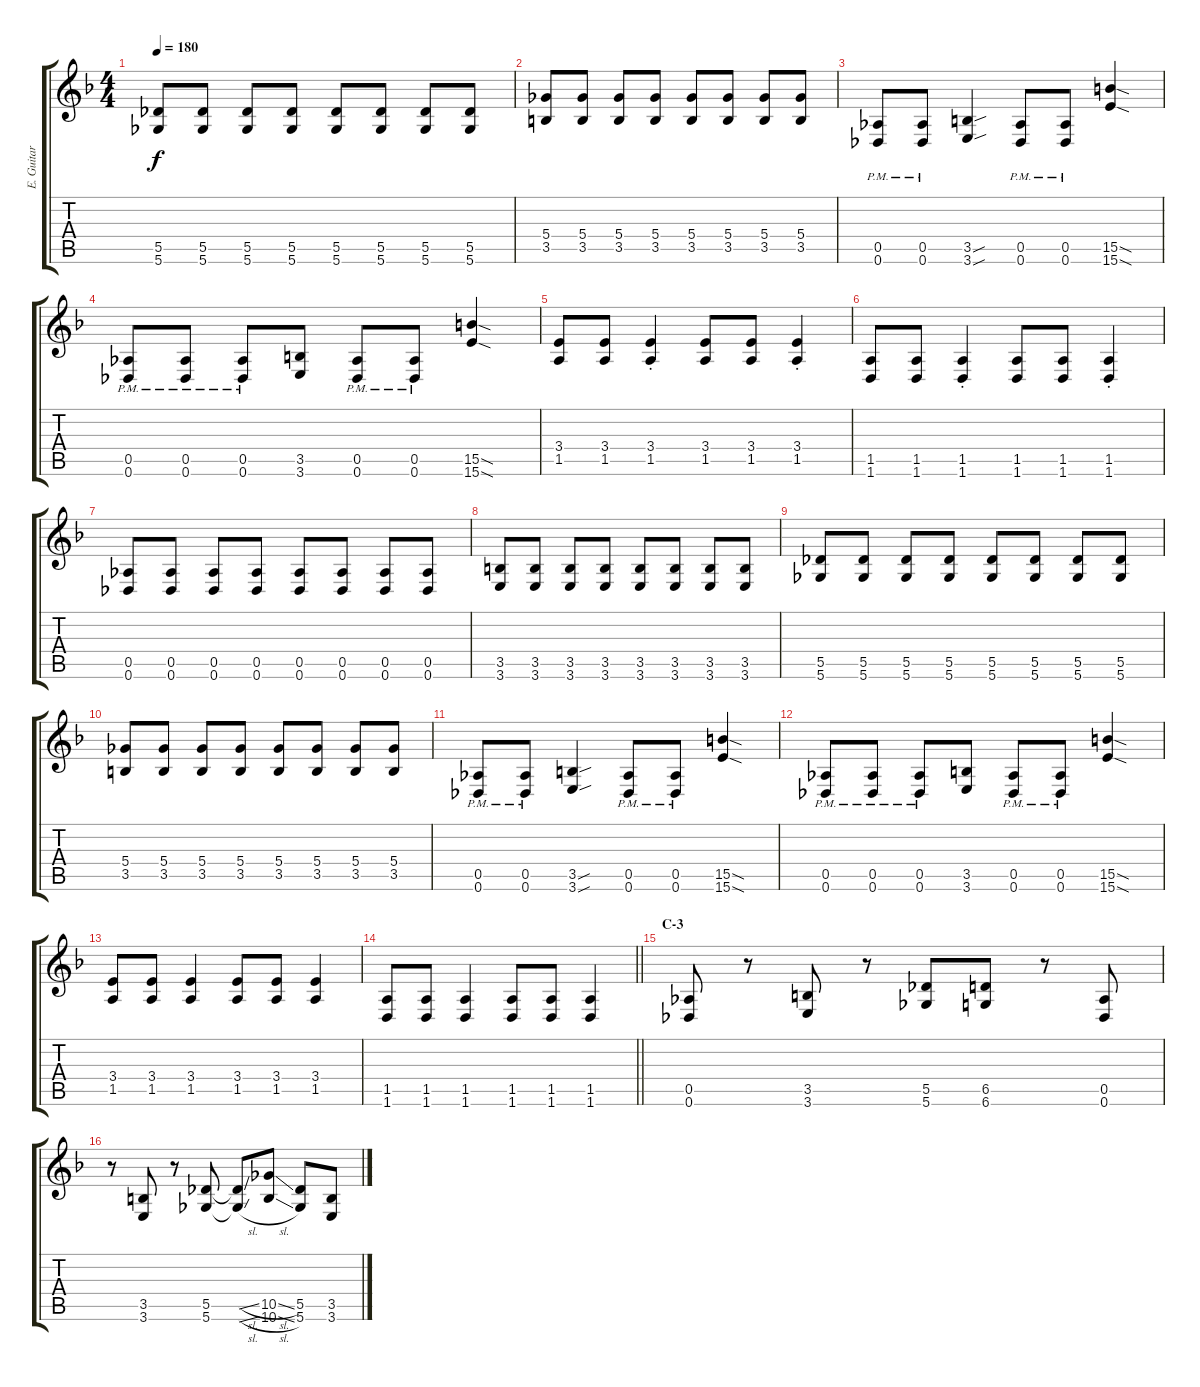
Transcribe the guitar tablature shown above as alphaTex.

\track ("E. Guitar II" "E. Guitar ") {instrument distortionguitar}
\staff {score tabs}
\tuning (Eb4 Bb3 Gb3 Db3 Ab2 Db2) {hide}
\ts (4 4)
\tempo 180
\clef g2
\ks f
(5.5 5.6).8{dy f} (5.5 5.6).8 (5.5 5.6).8 (5.5 5.6).8 (5.5 5.6).8 (5.5 5.6).8 (5.5 5.6).8 (5.5 5.6).8 |
(5.4 3.5).8 (5.4 3.5).8 (5.4 3.5).8 (5.4 3.5).8 (5.4 3.5).8 (5.4 3.5).8 (5.4 3.5).8 (5.4 3.5).8 |
(0.5{pm} 0.6{pm}).8 (0.5{pm} 0.6{pm}).8 (3.5{sou} 3.6{sou}).4 (0.5{pm} 0.6{pm}).8 (0.5{pm} 0.6{pm}).8 (15.5{sod} 15.6{sod}).4 |
(0.5{pm} 0.6{pm}).8 (0.5{pm} 0.6{pm}).8 (0.5{pm} 0.6{pm}).8 (3.5 3.6).8 (0.5{pm} 0.6{pm}).8 (0.5{pm} 0.6{pm}).8 (15.5{sod} 15.6{sod}).4 |
(3.4 1.5).8 (3.4 1.5).8 (3.4{st} 1.5{st}).4 (3.4 1.5).8 (3.4 1.5).8 (3.4{st} 1.5{st}).4 |
(1.5 1.6).8 (1.5 1.6).8 (1.5{st} 1.6{st}).4 (1.5 1.6).8 (1.5 1.6).8 (1.5{st} 1.6{st}).4 |
(0.5 0.6).8 (0.5 0.6).8 (0.5 0.6).8 (0.5 0.6).8 (0.5 0.6).8 (0.5 0.6).8 (0.5 0.6).8 (0.5 0.6).8 |
(3.5 3.6).8 (3.5 3.6).8 (3.5 3.6).8 (3.5 3.6).8 (3.5 3.6).8 (3.5 3.6).8 (3.5 3.6).8 (3.5 3.6).8 |
(5.5 5.6).8 (5.5 5.6).8 (5.5 5.6).8 (5.5 5.6).8 (5.5 5.6).8 (5.5 5.6).8 (5.5 5.6).8 (5.5 5.6).8 |
(5.4 3.5).8 (5.4 3.5).8 (5.4 3.5).8 (5.4 3.5).8 (5.4 3.5).8 (5.4 3.5).8 (5.4 3.5).8 (5.4 3.5).8 |
(0.5{pm} 0.6{pm}).8 (0.5{pm} 0.6{pm}).8 (3.5{sou} 3.6{sou}).4 (0.5{pm} 0.6{pm}).8 (0.5{pm} 0.6{pm}).8 (15.5{sod} 15.6{sod}).4 |
(0.5{pm} 0.6{pm}).8 (0.5{pm} 0.6{pm}).8 (0.5{pm} 0.6{pm}).8 (3.5 3.6).8 (0.5{pm} 0.6{pm}).8 (0.5{pm} 0.6{pm}).8 (15.5{sod} 15.6{sod}).4 |
(3.4 1.5).8 (3.4 1.5).8 (3.4 1.5).4 (3.4 1.5).8 (3.4 1.5).8 (3.4 1.5).4 |
\barLineRight lightlight
(1.5 1.6).8 (1.5 1.6).8 (1.5 1.6).4 (1.5 1.6).8 (1.5 1.6).8 (1.5 1.6).4 |
\section ("" "C-3")
(0.5 0.6).8 r.8 (3.5 3.6).8 r.8 (5.5 5.6).8 (6.5 6.6).8 r.8 (0.5 0.6).8 |
r.8 (3.5 3.6).8 r.8 (5.5 5.6).8 (5.5{sl t} 5.6{sl t}).8 (10.5{sl} 10.6{sl}).8 (5.5 5.6).8 (3.5 3.6).8
